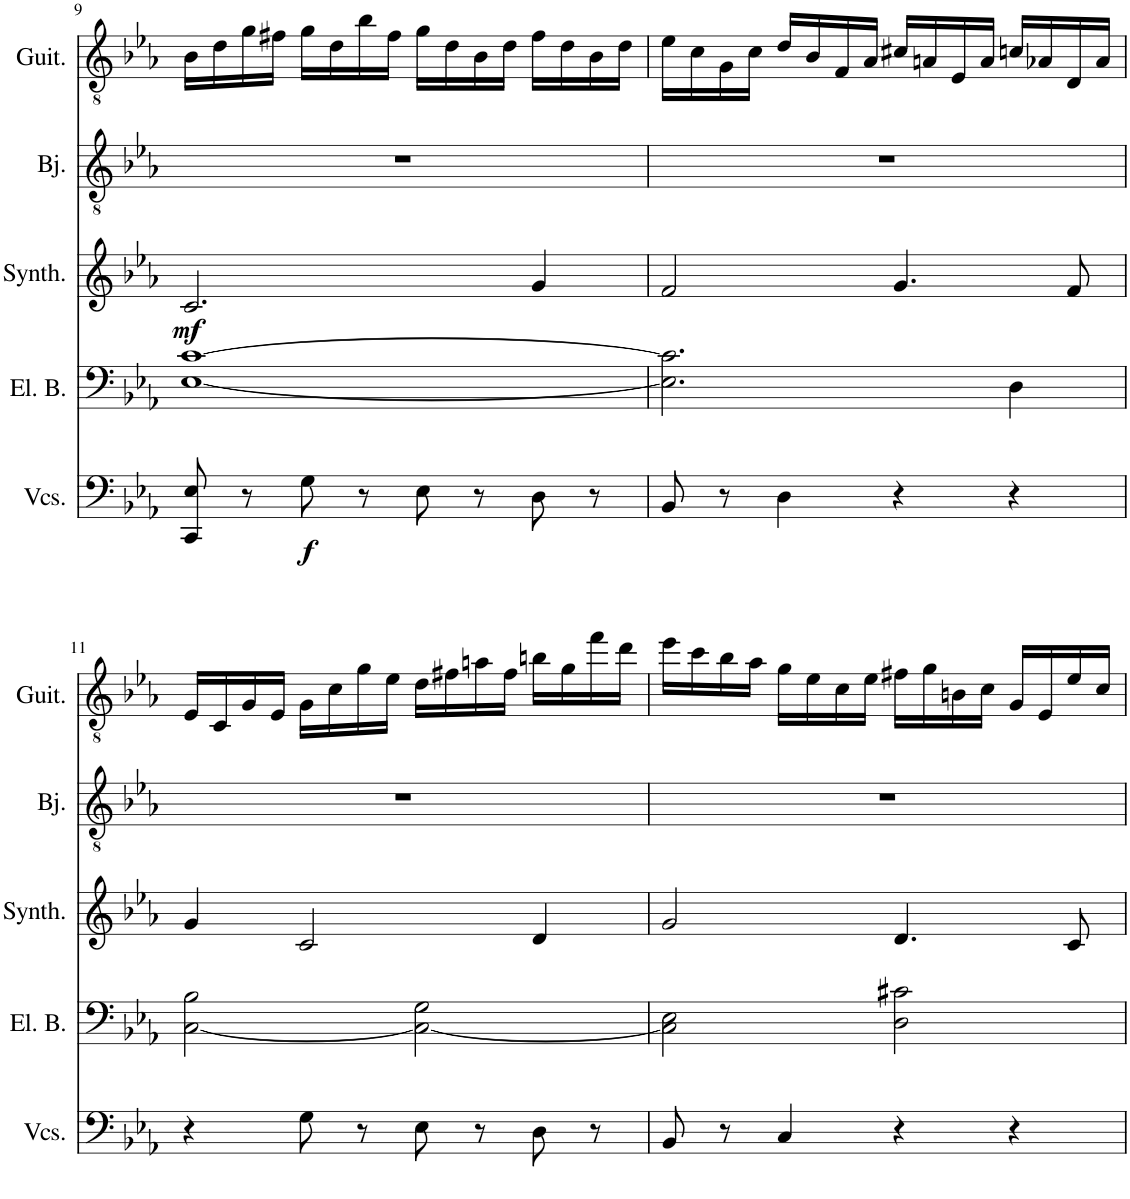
**kern	**dynam	**kern	**kern	**dynam	**kern	**kern
*part5	*part5	*part4	*part3	*part3	*part2	*part1
*staff5	*staff5	*staff4	*staff3	*staff3	*staff2	*staff1
*I"Violoncellos	*	*I"電貝斯	*I"正弦波合成器	*	*I"班究琴	*I"原聲吉他
*I'Vcs.	*	*	*	*	*	*
!!LO:PB:g=z
*clefF4	*	*clefF4	*clefG2	*	*clefGv2	*clefGv2
*	*	*Trd7c12	*	*	*Trd7c12	*
*k[b-e-a-]	*	*k[b-e-a-]	*k[b-e-a-]	*	*k[b-e-a-]	*k[b-e-a-]
*M4/4	*	*M4/4	*M4/4	*	*M4/4	*M4/4
=9	=9	=9	=9	=9	=9	=9
!	!	!	!	!LO:DY:b	!	!
8CC/ 8E-/	.	[1E- [1c	2.c/	mf	1r	16B-\LL
.	.	.	.	.	.	16d\
8r	.	.	.	.	.	16g\
.	.	.	.	.	.	16f#X\JJ
!	!LO:DY:b	!	!	!	!	!
8G\	f	.	.	.	.	16g\LL
.	.	.	.	.	.	16d\
8r	.	.	.	.	.	16b-\
.	.	.	.	.	.	16f#\JJ
8E-\	.	.	.	.	.	16g\LL
.	.	.	.	.	.	16d\
8r	.	.	.	.	.	16B-\
.	.	.	.	.	.	16d\JJ
8D\	.	.	4g/	.	.	16f#\LL
.	.	.	.	.	.	16d\
8r	.	.	.	.	.	16B-\
.	.	.	.	.	.	16d\JJ
=10	=10	=10	=10	=10	=10	=10
8BB-/	.	2.E-\] 2.c\]	2f/	.	1r	16e-\LL
.	.	.	.	.	.	16c\
8r	.	.	.	.	.	16G\
.	.	.	.	.	.	16c\JJ
4D\	.	.	.	.	.	16d/LL
.	.	.	.	.	.	16B-/
.	.	.	.	.	.	16F/
.	.	.	.	.	.	16A-/JJ
4r	.	.	4.g/	.	.	16c#X/LL
.	.	.	.	.	.	16An/
.	.	.	.	.	.	16E-/
.	.	.	.	.	.	16A/JJ
4r	.	4D\	.	.	.	16cn/LL
.	.	.	.	.	.	16A-X/
.	.	.	8f/	.	.	16D/
.	.	.	.	.	.	16A-/JJ
!!LO:LB:g=z
=11	=11	=11	=11	=11	=11	=11
4r	.	[2C\ 2B-\	4g/	.	1r	16E-/LL
.	.	.	.	.	.	16C/
.	.	.	.	.	.	16G/
.	.	.	.	.	.	16E-/JJ
8G\	.	.	2c/	.	.	16G\LL
.	.	.	.	.	.	16c\
8r	.	.	.	.	.	16g\
.	.	.	.	.	.	16e-\JJ
8E-\	.	2C\_ 2G\	.	.	.	16d\LL
.	.	.	.	.	.	16f#X\
8r	.	.	.	.	.	16an\
.	.	.	.	.	.	16f#\JJ
8D\	.	.	4d/	.	.	16bn\LL
.	.	.	.	.	.	16g\
8r	.	.	.	.	.	16ff\
.	.	.	.	.	.	16dd\JJ
=12	=12	=12	=12	=12	=12	=12
8BB-/	.	2C\] 2E-\	2g/	.	1r	16ee-\LL
.	.	.	.	.	.	16cc\
8r	.	.	.	.	.	16b-\
.	.	.	.	.	.	16a-\JJ
4C/	.	.	.	.	.	16g\LL
.	.	.	.	.	.	16e-\
.	.	.	.	.	.	16c\
.	.	.	.	.	.	16e-\JJ
4r	.	2D\ 2c#X\	4.d/	.	.	16f#X\LL
.	.	.	.	.	.	16g\
.	.	.	.	.	.	16Bn\
.	.	.	.	.	.	16c\JJ
4r	.	.	.	.	.	16G/LL
.	.	.	.	.	.	16E-/
.	.	.	8c/	.	.	16e-/
.	.	.	.	.	.	16c/JJ
=	=	=	=	=	=	=
*-	*-	*-	*-	*-	*-	*-
